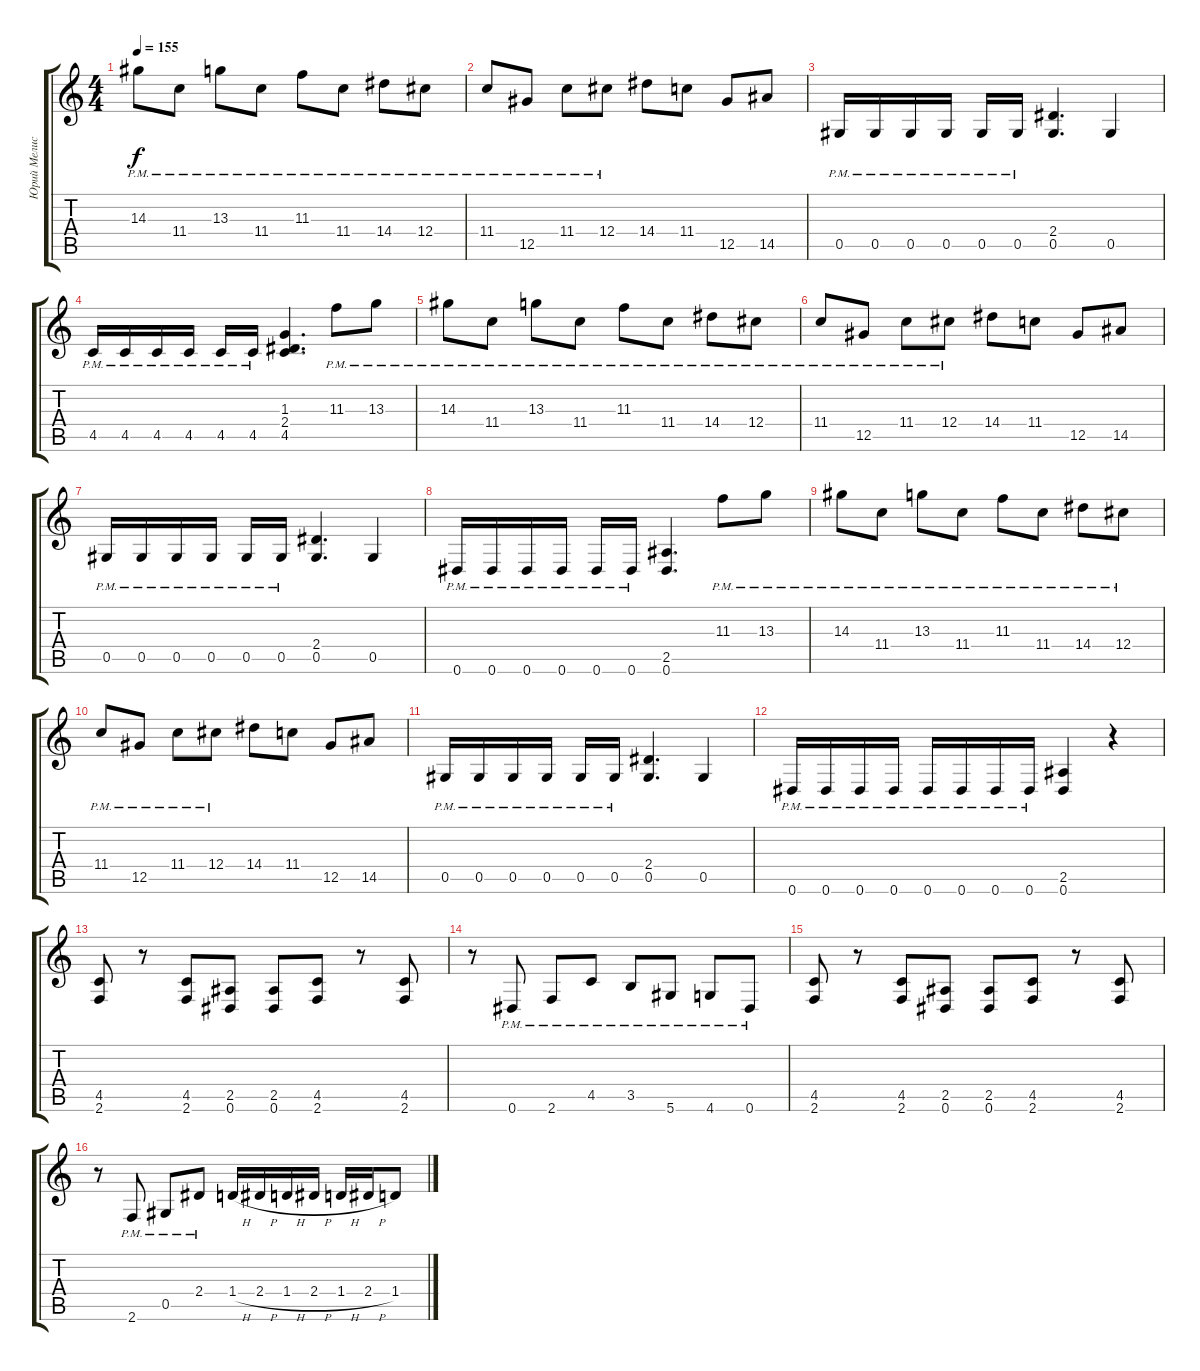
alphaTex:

\track ("Юрий Мелисов" "Юрий Мелис") {instrument distortionguitar}
\staff {score tabs}
\tuning (Eb4 Bb3 Gb3 Db3 Ab2 Eb2) {hide}
\ts (4 4)
\tempo 155
\clef g2
\ks c
14.3{pm}.8{dy f} 11.4{pm}.8 13.3{pm}.8 11.4{pm}.8 11.3{pm}.8 11.4{pm}.8 14.4{pm}.8 12.4{pm}.8 |
11.4{pm}.8 12.5{pm}.8 11.4{pm}.8 12.4{pm}.8 14.4.8 11.4.8 12.5.8 14.5.8 |
0.5{pm}.16 0.5{pm}.16 0.5{pm}.16 0.5{pm}.16 0.5{pm}.16 0.5{pm}.16 (2.4 0.5).4{d} 0.5.4 |
4.5{pm}.16 4.5{pm}.16 4.5{pm}.16 4.5{pm}.16 4.5{pm}.16 4.5{pm}.16 (1.3 2.4 4.5).4{d} 11.3{pm}.8 13.3{pm}.8 |
14.3{pm}.8 11.4{pm}.8 13.3{pm}.8 11.4{pm}.8 11.3{pm}.8 11.4{pm}.8 14.4{pm}.8 12.4{pm}.8 |
11.4{pm}.8 12.5{pm}.8 11.4{pm}.8 12.4{pm}.8 14.4.8 11.4.8 12.5.8 14.5.8 |
0.5{pm}.16 0.5{pm}.16 0.5{pm}.16 0.5{pm}.16 0.5{pm}.16 0.5{pm}.16 (2.4 0.5).4{d} 0.5.4 |
0.6{pm}.16 0.6{pm}.16 0.6{pm}.16 0.6{pm}.16 0.6{pm}.16 0.6{pm}.16 (2.5 0.6).4{d} 11.3{pm}.8 13.3{pm}.8 |
14.3{pm}.8 11.4{pm}.8 13.3{pm}.8 11.4{pm}.8 11.3{pm}.8 11.4{pm}.8 14.4{pm}.8 12.4{pm}.8 |
11.4{pm}.8 12.5{pm}.8 11.4{pm}.8 12.4{pm}.8 14.4.8 11.4.8 12.5.8 14.5.8 |
0.5{pm}.16 0.5{pm}.16 0.5{pm}.16 0.5{pm}.16 0.5{pm}.16 0.5{pm}.16 (2.4 0.5).4{d} 0.5.4 |
0.6{pm}.16 0.6{pm}.16 0.6{pm}.16 0.6{pm}.16 0.6{pm}.16 0.6{pm}.16 0.6{pm}.16 0.6{pm}.16 (2.5 0.6).4 r.4 |
(4.5 2.6).8 r.8 (4.5 2.6).8 (2.5 0.6).8 (2.5 0.6).8 (4.5 2.6).8 r.8 (4.5 2.6).8 |
r.8 0.6{pm}.8 2.6{pm}.8 4.5{pm}.8 3.5{pm}.8 5.6{pm}.8 4.6{pm}.8 0.6{pm}.8 |
(4.5 2.6).8 r.8 (4.5 2.6).8 (2.5 0.6).8 (2.5 0.6).8 (4.5 2.6).8 r.8 (4.5 2.6).8 |
r.8{balance 12} 2.6{pm}.8 0.5{pm}.8 2.4{pm}.8 1.4{h}.16 2.4{h}.16 1.4{h}.16 2.4{h}.16 1.4{h}.16 2.4{h}.16 1.4.8
